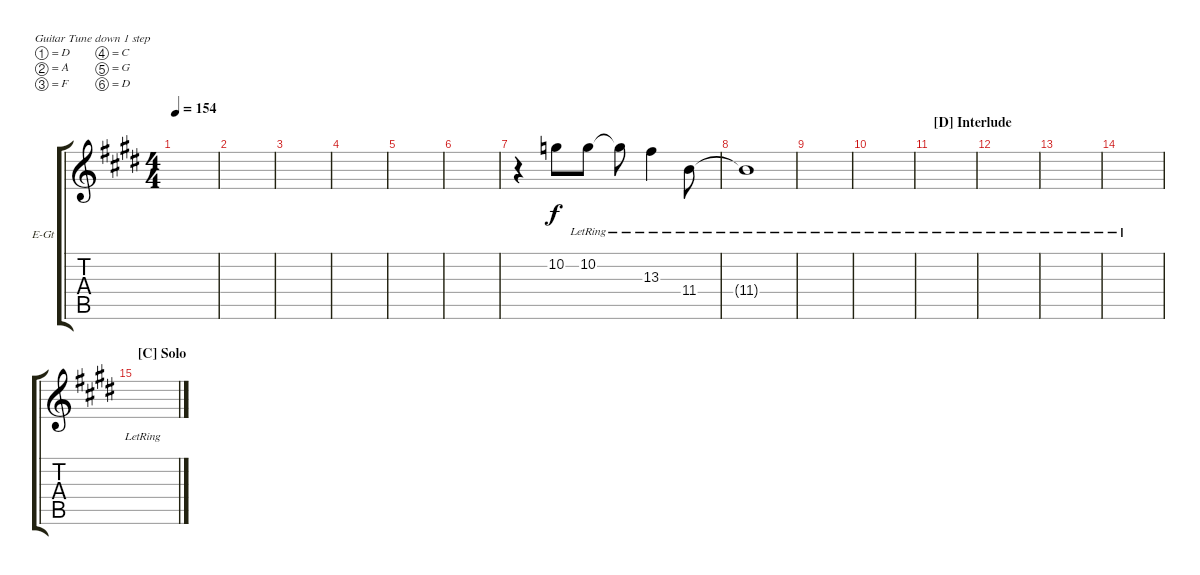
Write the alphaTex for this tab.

\defaultSystemsLayout 4
\bracketExtendMode groupsimilarinstruments
\firstSystemTrackNameOrientation horizontal
\otherSystemsTrackNameOrientation horizontal
\track ("Rob Caggiano" "E-Gt") {instrument distortionguitar}
\staff {score tabs}
\tuning (D4 A3 F3 C3 G2 D2)
\ts (4 4)
\tempo 154
\clef g2
\scale
0.333333
\ks e
|
\scale
0.333333 |
\scale
0.333333 |
\scale
0.333333 |
\scale
0.333333 |
\scale
0.333333 |
\scale
0.333333 r.4 10.2.8 10.2{lr}.8 10.2{lr t}.8 13.3{lr}.4 11.4{lr}.8 |
\scale
0.333333 11.4{lr t}.1 |
\scale
0.333333 |
\scale
0.333333 |
\section ("D" "Interlude")
\scale
0.333333 |
\scale
0.333333 |
\scale
0.333333 |
\scale
0.333333 |
\section ("C" "Solo")
\scale
0.333333 |
\scale
0.333333
